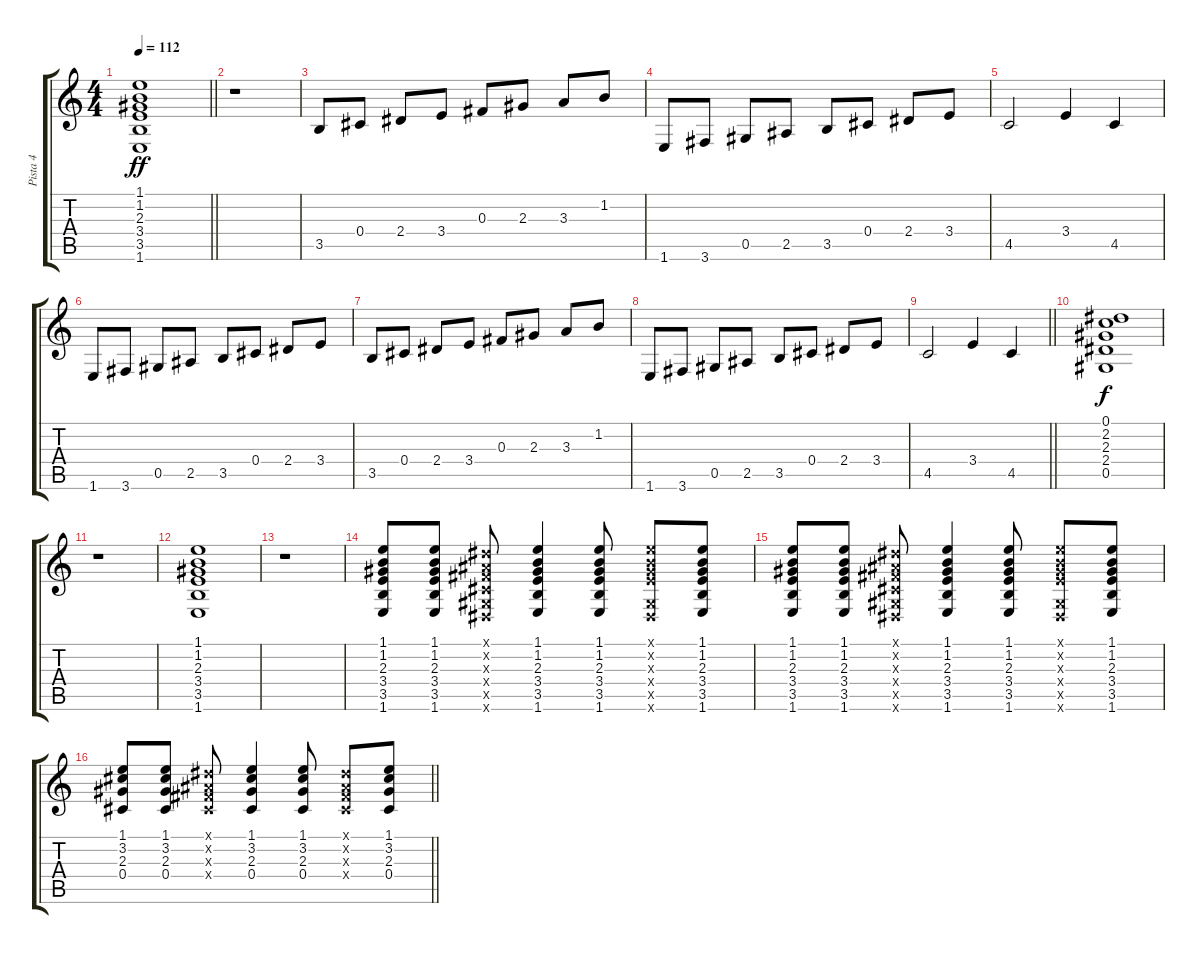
\track ("Pista 4" "Pista 4") {instrument acousticguitarsteel}
\staff {score tabs}
\tuning (Eb4 Bb3 Gb3 Db3 Ab2 Eb2) {hide}
\ts (4 4)
\tempo 112
\clef g2
\barLineRight lightlight
\ks c
(1.1 1.2 2.3 3.4 3.5 1.6).1{dy ff} |
r.1 |
3.5.8 0.4.8 2.4.8 3.4.8 0.3.8 2.3.8 3.3.8 1.2.8 |
1.6.8 3.6.8 0.5.8 2.5.8 3.5.8 0.4.8 2.4.8 3.4.8 |
4.5.2 3.4.4 4.5.4 |
1.6.8 3.6.8 0.5.8 2.5.8 3.5.8 0.4.8 2.4.8 3.4.8 |
3.5.8 0.4.8 2.4.8 3.4.8 0.3.8 2.3.8 3.3.8 1.2.8 |
1.6.8 3.6.8 0.5.8 2.5.8 3.5.8 0.4.8 2.4.8 3.4.8 |
\barLineRight lightlight
4.5.2 3.4.4 4.5.4 |
(0.1 2.2 2.3 2.4 0.5).1{dy f} |
r.1 |
(1.1 1.2 2.3 3.4 3.5 1.6).1 |
r.1 |
(1.1 1.2 2.3 3.4 3.5 1.6).8 (1.1 1.2 2.3 3.4 3.5 1.6).8 (0.1{x} 0.2{x} 0.3{x} 0.4{x} 0.5{x} 0.6{x}).8 (1.1 1.2 2.3 3.4 3.5 1.6).4 (1.1 1.2 2.3 3.4 3.5 1.6).8 (1.1{x} 1.2{x} 2.3{x} 3.4{x} 0.5{x} 0.6{x}).8 (1.1 1.2 2.3 3.4 3.5 1.6).8 |
(1.1 1.2 2.3 3.4 3.5 1.6).8 (1.1 1.2 2.3 3.4 3.5 1.6).8 (0.1{x} 0.2{x} 0.3{x} 0.4{x} 0.5{x} 0.6{x}).8 (1.1 1.2 2.3 3.4 3.5 1.6).4 (1.1 1.2 2.3 3.4 3.5 1.6).8 (1.1{x} 1.2{x} 2.3{x} 3.4{x} 0.5{x} 0.6{x}).8 (1.1 1.2 2.3 3.4 3.5 1.6).8 |
\barLineRight lightlight
(1.1 3.2 2.3 0.4).8 (1.1 3.2 2.3 0.4).8 (0.1{x} 0.2{x} 0.3{x} 0.4{x}).8 (1.1 3.2 2.3 0.4).4 (1.1 3.2 2.3 0.4).8 (0.1{x} 0.2{x} 0.3{x} 0.4{x}).8 (1.1 3.2 2.3 0.4).8
